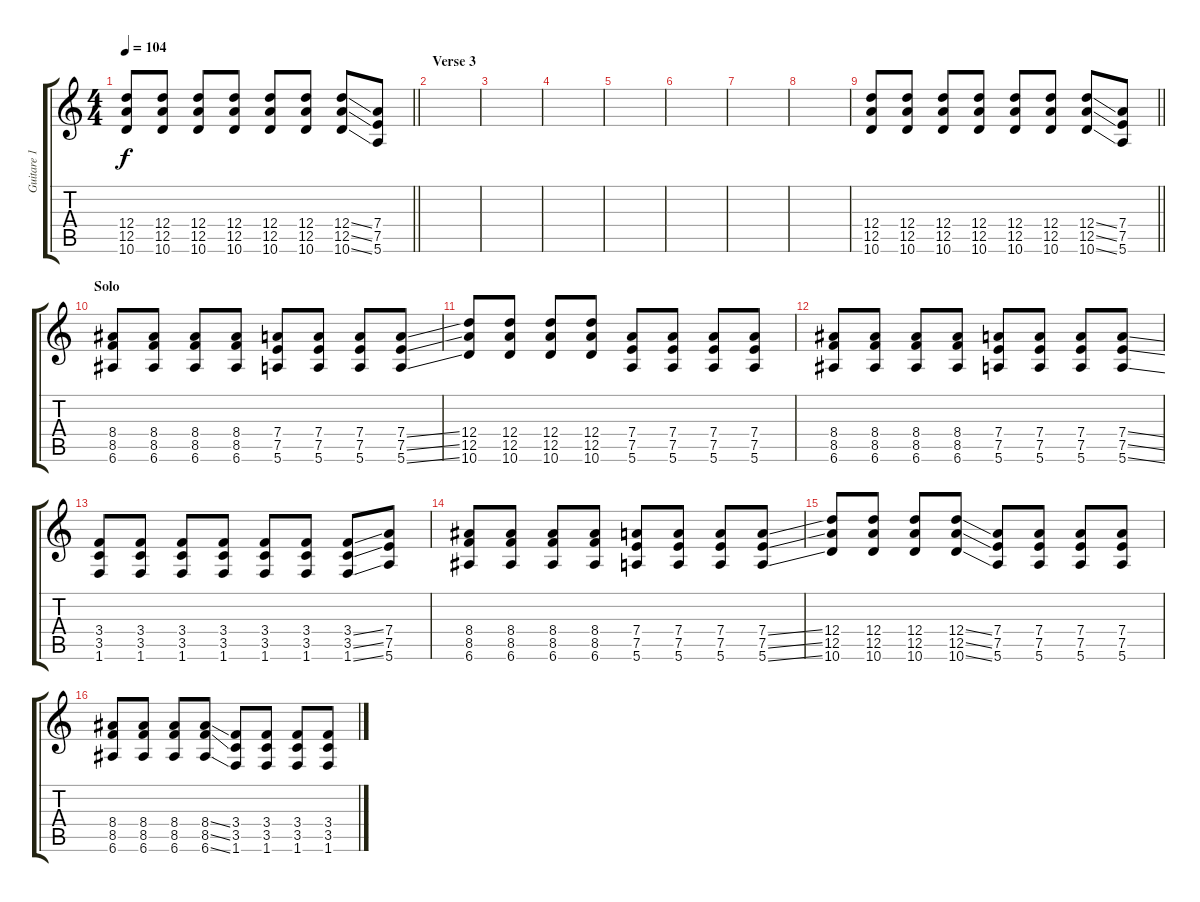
\track ("Guitare 1" "Guitare 1") {instrument overdrivenguitar}
\staff {score tabs}
\tuning (E4 B3 G3 D3 A2 E2) {hide}
\ts (4 4)
\tempo 104
\clef g2
\barLineRight lightlight
\ks c
(12.4 12.5 10.6).8{dy f} (12.4 12.5 10.6).8 (12.4 12.5 10.6).8 (12.4 12.5 10.6).8 (12.4 12.5 10.6).8 (12.4 12.5 10.6).8 (12.4{ss} 12.5{ss} 10.6{ss}).8 (7.4 7.5 5.6).8 |
\section ("" "Verse 3")
|
|
|
|
|
|
|
\barLineRight lightlight
(12.4 12.5 10.6).8 (12.4 12.5 10.6).8 (12.4 12.5 10.6).8 (12.4 12.5 10.6).8 (12.4 12.5 10.6).8 (12.4 12.5 10.6).8 (12.4{ss} 12.5{ss} 10.6{ss}).8 (7.4 7.5 5.6).8 |
\section ("" "Solo")
(8.4 8.5 6.6).8 (8.4 8.5 6.6).8 (8.4 8.5 6.6).8 (8.4 8.5 6.6).8 (7.4 7.5 5.6).8 (7.4 7.5 5.6).8 (7.4 7.5 5.6).8 (7.4{ss} 7.5{ss} 5.6{ss}).8 |
(12.4 12.5 10.6).8 (12.4 12.5 10.6).8 (12.4 12.5 10.6).8 (12.4 12.5 10.6).8 (7.4 7.5 5.6).8 (7.4 7.5 5.6).8 (7.4 7.5 5.6).8 (7.4 7.5 5.6).8 |
(8.4 8.5 6.6).8 (8.4 8.5 6.6).8 (8.4 8.5 6.6).8 (8.4 8.5 6.6).8 (7.4 7.5 5.6).8 (7.4 7.5 5.6).8 (7.4 7.5 5.6).8 (7.4{ss} 7.5{ss} 5.6{ss}).8 |
(3.4 3.5 1.6).8 (3.4 3.5 1.6).8 (3.4 3.5 1.6).8 (3.4 3.5 1.6).8 (3.4 3.5 1.6).8 (3.4 3.5 1.6).8 (3.4{ss} 3.5{ss} 1.6{ss}).8 (7.4 7.5 5.6).8 |
(8.4 8.5 6.6).8 (8.4 8.5 6.6).8 (8.4 8.5 6.6).8 (8.4 8.5 6.6).8 (7.4 7.5 5.6).8 (7.4 7.5 5.6).8 (7.4 7.5 5.6).8 (7.4{ss} 7.5{ss} 5.6{ss}).8 |
(12.4 12.5 10.6).8 (12.4 12.5 10.6).8 (12.4 12.5 10.6).8 (12.4{ss} 12.5{ss} 10.6{ss}).8 (7.4 7.5 5.6).8 (7.4 7.5 5.6).8 (7.4 7.5 5.6).8 (7.4 7.5 5.6).8 |
(8.4 8.5 6.6).8 (8.4 8.5 6.6).8 (8.4 8.5 6.6).8 (8.4{ss} 8.5{ss} 6.6{ss}).8 (3.4 3.5 1.6).8 (3.4 3.5 1.6).8 (3.4 3.5 1.6).8 (3.4{ss} 3.5{ss} 1.6{ss}).8
